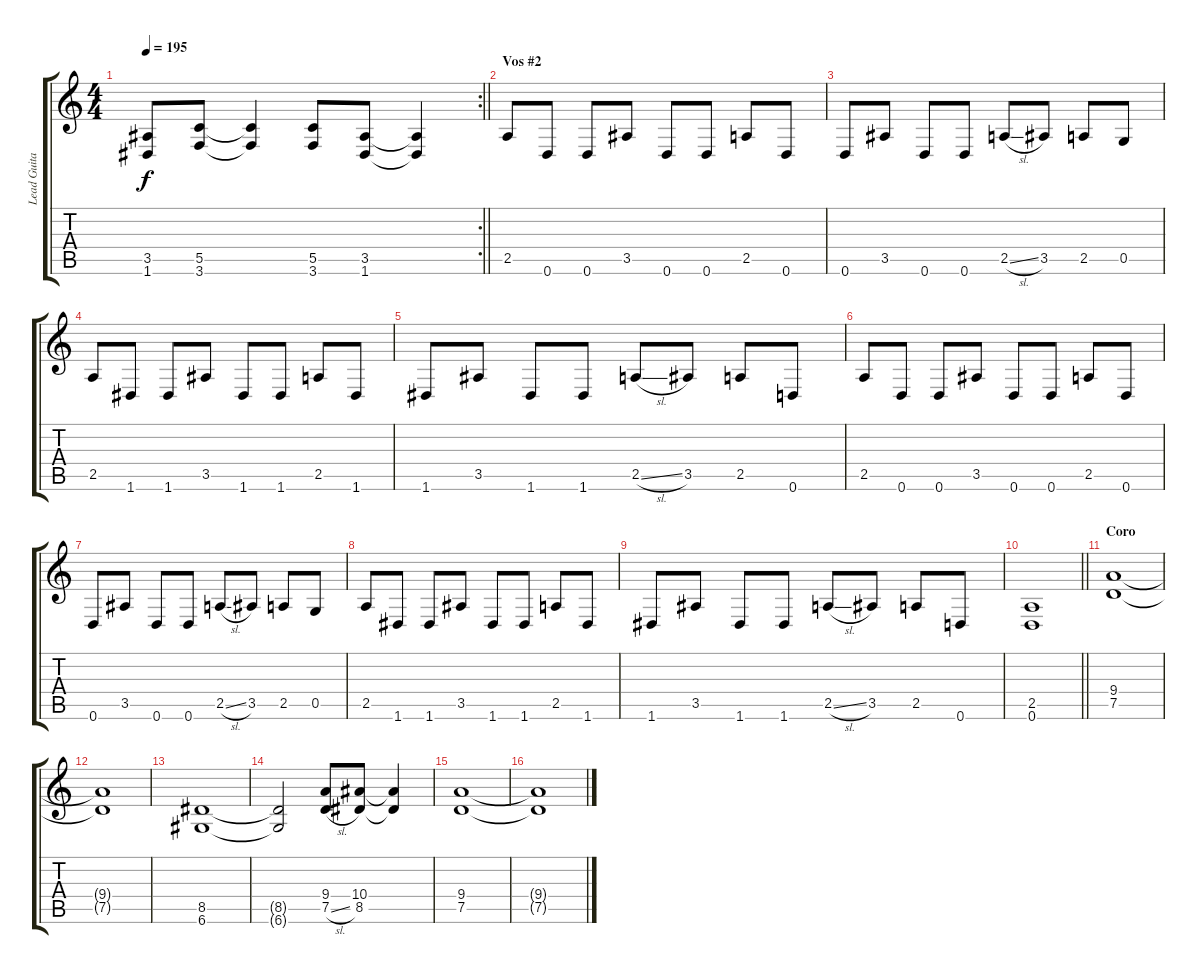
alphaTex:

\track ("Lead Guitar" "Lead Guita") {instrument distortionguitar}
\staff {score tabs}
\tuning (D4 A3 F3 C3 G2 D2) {hide}
\rc 2
\ts (4 4)
\tempo 195
\clef g2
\barLineRight lightlight
\ks c
(3.5 1.6).8{dy f} (5.5 3.6).8 (5.5{t} 3.6{t}).4 (5.5 3.6).8 (3.5 1.6).8 (3.5{t} 1.6{t}).4 |
\section ("" "Vos #2")
2.5.8 0.6.8 0.6.8 3.5.8 0.6.8 0.6.8 2.5.8 0.6.8 |
0.6.8 3.5.8 0.6.8 0.6.8 2.5{sl}.8 3.5.8 2.5.8 0.5.8 |
2.5.8 1.6.8 1.6.8 3.5.8 1.6.8 1.6.8 2.5.8 1.6.8 |
1.6.8 3.5.8 1.6.8 1.6.8 2.5{sl}.8 3.5.8 2.5.8 0.6.8 |
2.5.8 0.6.8 0.6.8 3.5.8 0.6.8 0.6.8 2.5.8 0.6.8 |
0.6.8 3.5.8 0.6.8 0.6.8 2.5{sl}.8 3.5.8 2.5.8 0.5.8 |
2.5.8 1.6.8 1.6.8 3.5.8 1.6.8 1.6.8 2.5.8 1.6.8 |
1.6.8 3.5.8 1.6.8 1.6.8 2.5{sl}.8 3.5.8 2.5.8 0.6.8 |
\barLineRight lightlight
(2.5 0.6).1 |
\section ("" "Coro")
(9.4 7.5).1 |
(9.4{t} 7.5{t}).1 |
(8.5 6.6).1 |
(8.5{t} 6.6{t}).2 (9.4 7.5{sl}).8 (10.4 8.5).8 (10.4{t} 8.5{t}).4 |
(9.4 7.5).1 |
(9.4{t} 7.5{t}).1
